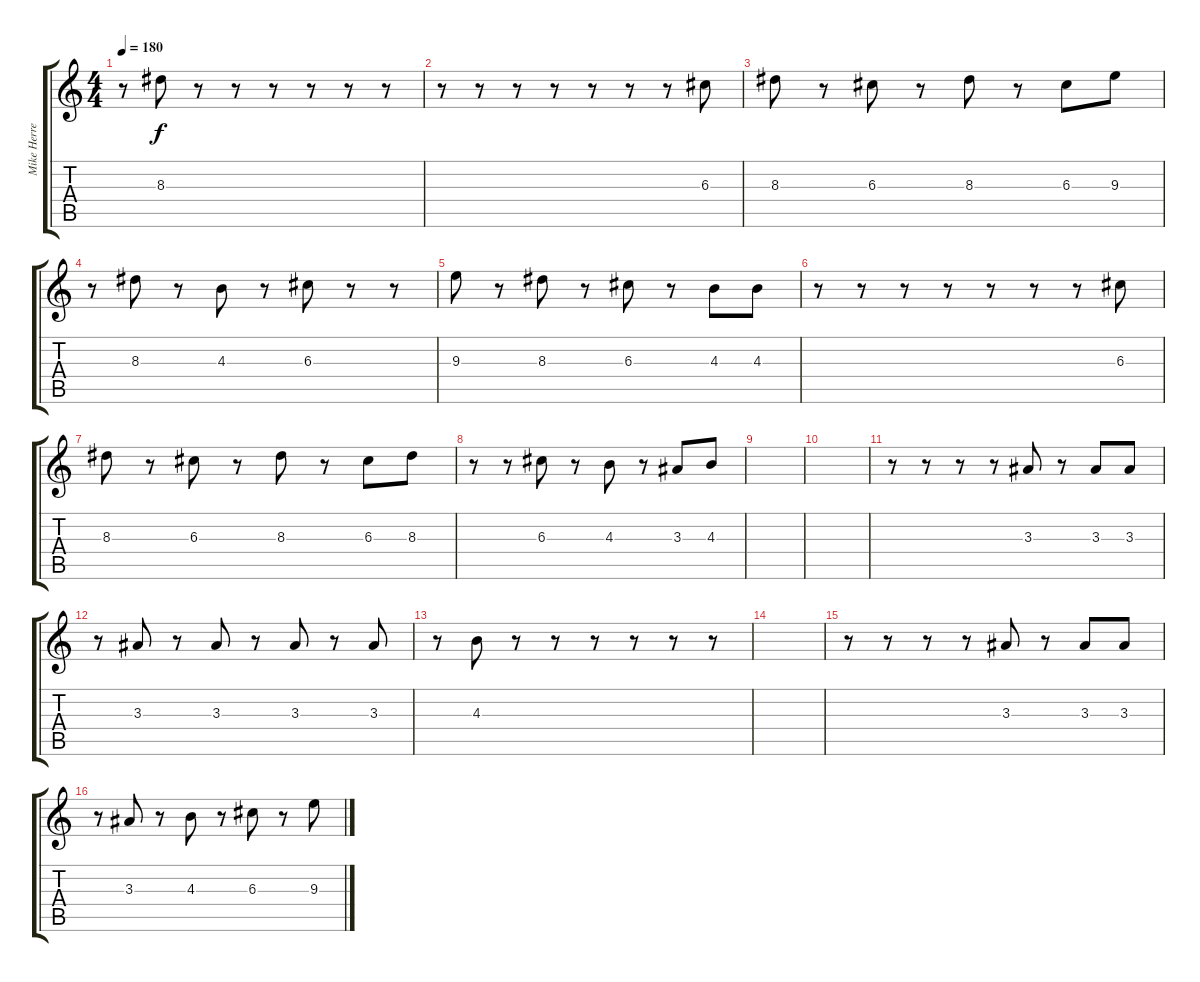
\track ("Mike Herrera [Lead Vocals]" "Mike Herre") {instrument contrabass}
\staff {score tabs}
\tuning (E4 B3 G3 D3 A2 E2) {hide}
\ts (4 4)
\tempo 180
\clef g2
\ks c
r.8{dy f} 8.3.8 r.8 r.8 r.8 r.8 r.8 r.8 |
r.8 r.8 r.8 r.8 r.8 r.8 r.8 6.3.8 |
8.3.8 r.8 6.3.8 r.8 8.3.8 r.8 6.3.8 9.3.8 |
r.8 8.3.8 r.8 4.3.8 r.8 6.3.8 r.8 r.8 |
9.3.8 r.8 8.3.8 r.8 6.3.8 r.8 4.3.8 4.3.8 |
r.8 r.8 r.8 r.8 r.8 r.8 r.8 6.3.8 |
8.3.8 r.8 6.3.8 r.8 8.3.8 r.8 6.3.8 8.3.8 |
r.8 r.8 6.3.8 r.8 4.3.8 r.8 3.3.8 4.3.8 |
|
|
r.8 r.8 r.8 r.8 3.3.8 r.8 3.3.8 3.3.8 |
r.8 3.3.8 r.8 3.3.8 r.8 3.3.8 r.8 3.3.8 |
r.8 4.3.8 r.8 r.8 r.8 r.8 r.8 r.8 |
|
r.8 r.8 r.8 r.8 3.3.8 r.8 3.3.8 3.3.8 |
r.8 3.3.8 r.8 4.3.8 r.8 6.3.8 r.8 9.3.8
